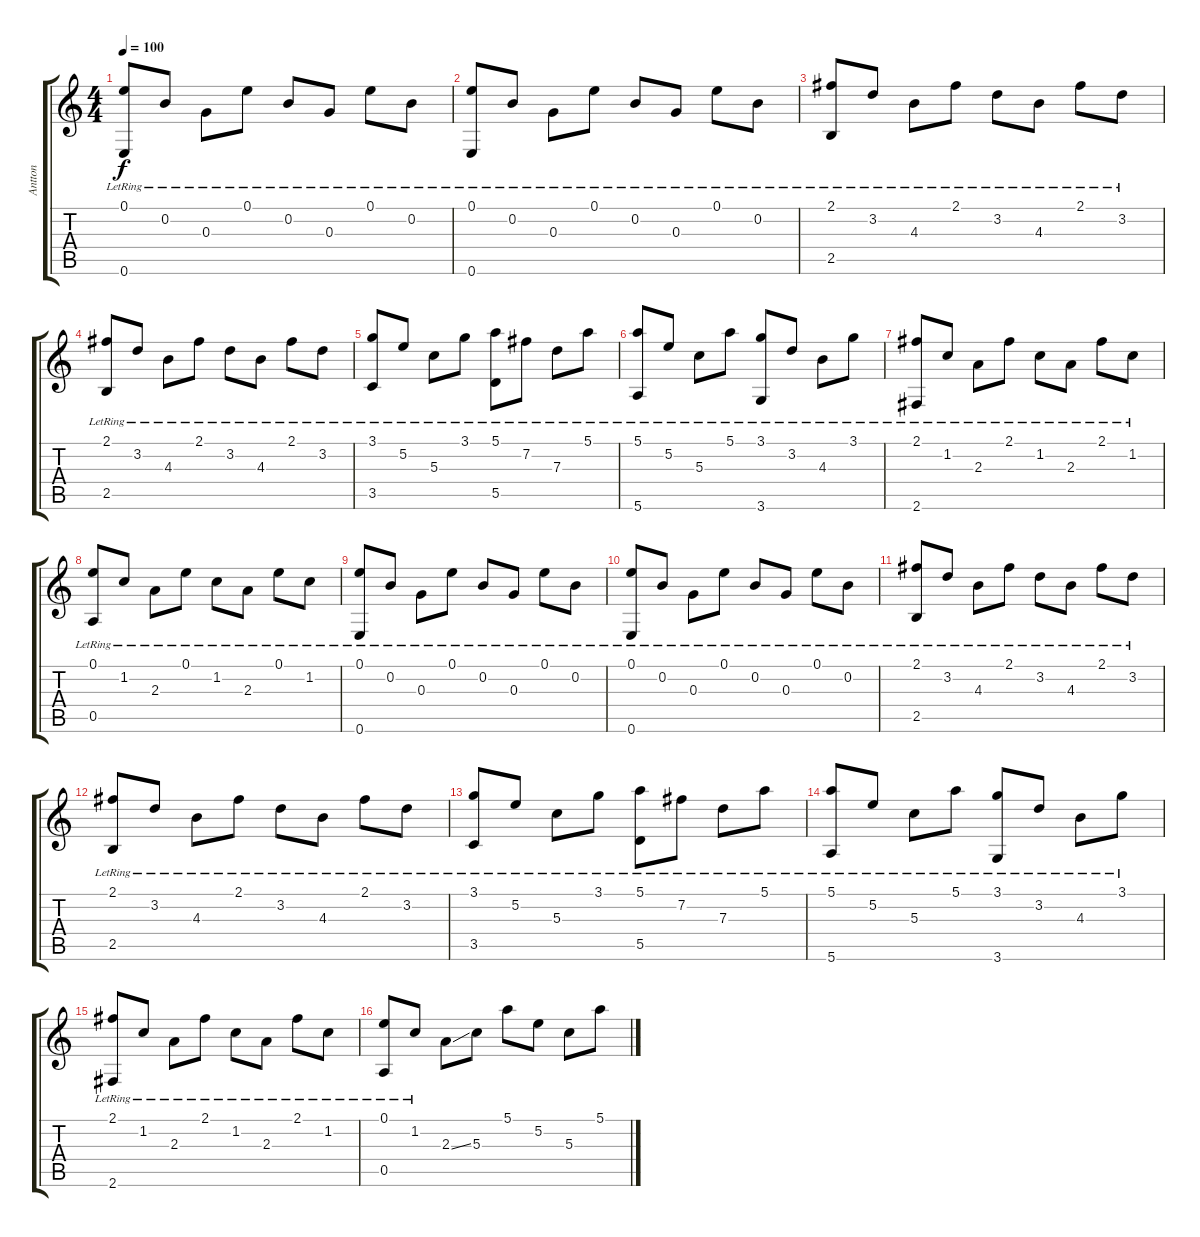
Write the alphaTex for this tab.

\track ("Antton" "Antton") {instrument acousticguitarnylon}
\staff {score tabs}
\tuning (E4 B3 G3 D3 A2 E2) {hide}
\ts (4 4)
\tempo 100
\clef g2
\ks c
(0.1{lr} 0.6{lr}).8{dy f instrument acousticguitarnylon} 0.2{lr}.8 0.3{lr}.8 0.1{lr}.8 0.2{lr}.8 0.3{lr}.8 0.1{lr}.8 0.2{lr}.8 |
(0.1{lr} 0.6{lr}).8 0.2{lr}.8 0.3{lr}.8 0.1{lr}.8 0.2{lr}.8 0.3{lr}.8 0.1{lr}.8 0.2{lr}.8 |
(2.1{lr} 2.5{lr}).8 3.2{lr}.8 4.3{lr}.8 2.1{lr}.8 3.2{lr}.8 4.3{lr}.8 2.1{lr}.8 3.2{lr}.8 |
(2.1{lr} 2.5{lr}).8 3.2{lr}.8 4.3{lr}.8 2.1{lr}.8 3.2{lr}.8 4.3{lr}.8 2.1{lr}.8 3.2{lr}.8 |
(3.1{lr} 3.5{lr}).8 5.2{lr}.8 5.3{lr}.8 3.1{lr}.8 (5.1{lr} 5.5{lr}).8 7.2{lr}.8 7.3{lr}.8 5.1{lr}.8 |
(5.1{lr} 5.6{lr}).8 5.2{lr}.8 5.3{lr}.8 5.1{lr}.8 (3.1{lr} 3.6{lr}).8 3.2{lr}.8 4.3{lr}.8 3.1{lr}.8 |
(2.1{lr} 2.6{lr}).8 1.2{lr}.8 2.3{lr}.8 2.1{lr}.8 1.2{lr}.8 2.3{lr}.8 2.1{lr}.8 1.2{lr}.8 |
(0.1{lr} 0.5{lr}).8 1.2{lr}.8 2.3{lr}.8 0.1{lr}.8 1.2{lr}.8 2.3{lr}.8 0.1{lr}.8 1.2{lr}.8 |
(0.1{lr} 0.6{lr}).8 0.2{lr}.8 0.3{lr}.8 0.1{lr}.8 0.2{lr}.8 0.3{lr}.8 0.1{lr}.8 0.2{lr}.8 |
(0.1{lr} 0.6{lr}).8 0.2{lr}.8 0.3{lr}.8 0.1{lr}.8 0.2{lr}.8 0.3{lr}.8 0.1{lr}.8 0.2{lr}.8 |
(2.1{lr} 2.5{lr}).8 3.2{lr}.8 4.3{lr}.8 2.1{lr}.8 3.2{lr}.8 4.3{lr}.8 2.1{lr}.8 3.2{lr}.8 |
(2.1{lr} 2.5{lr}).8 3.2{lr}.8 4.3{lr}.8 2.1{lr}.8 3.2{lr}.8 4.3{lr}.8 2.1{lr}.8 3.2{lr}.8 |
(3.1{lr} 3.5{lr}).8 5.2{lr}.8 5.3{lr}.8 3.1{lr}.8 (5.1{lr} 5.5{lr}).8 7.2{lr}.8 7.3{lr}.8 5.1{lr}.8 |
(5.1{lr} 5.6{lr}).8 5.2{lr}.8 5.3{lr}.8 5.1{lr}.8 (3.1{lr} 3.6{lr}).8 3.2{lr}.8 4.3{lr}.8 3.1{lr}.8 |
(2.1{lr} 2.6{lr}).8 1.2{lr}.8 2.3{lr}.8 2.1{lr}.8 1.2{lr}.8 2.3{lr}.8 2.1{lr}.8 1.2{lr}.8 |
(0.1{lr} 0.5{lr}).8 1.2{lr}.8 2.3{ss}.8 5.3.8 5.1.8 5.2.8 5.3.8 5.1.8
